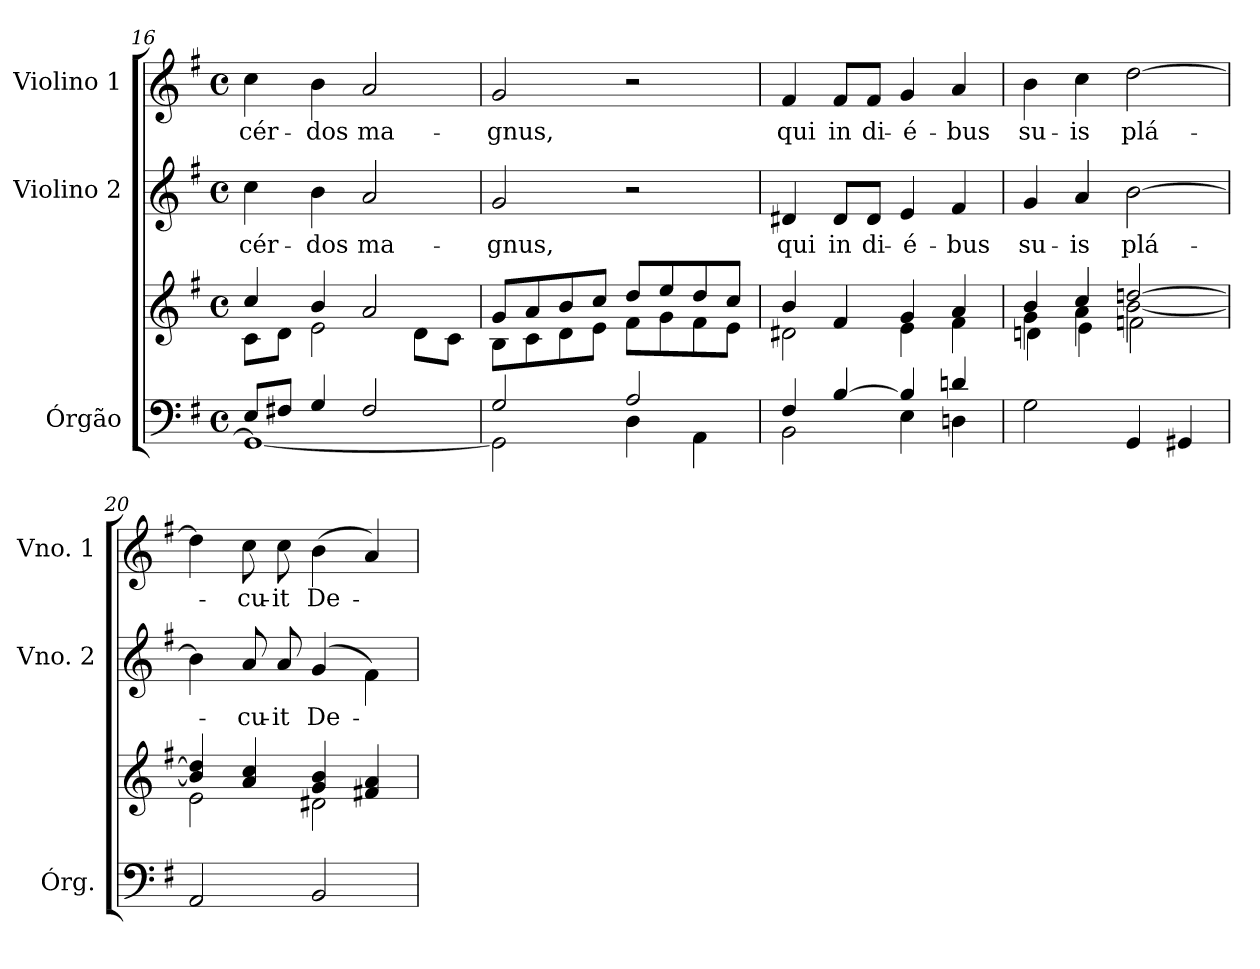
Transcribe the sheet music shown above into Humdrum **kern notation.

**kern	**kern	**kern	**text	**kern	**text
*part3	*part3	*part2	*part2	*part1	*part1
*staff4	*staff3	*staff2	*staff2	*staff1	*staff1
*I"Órgão	*	*I"Violino 2	*	*I"Violino 1	*
*I'Órg.	*	*I'Vno. 2	*	*I'Vno. 1	*
*clefF4	*clefG2	*clefG2	*	*clefG2	*
*k[f#]	*k[f#]	*k[f#]	*	*k[f#]	*
*G:	*G:	*G:	*	*G:	*
*M4/4	*M4/4	*M4/4	*	*M4/4	*
*met(c)	*met(c)	*met(c)	*	*met(c)	*
=16	=16	=16	=16	=16	=16
*^	*^	*	*	*	*
!	!	!	!	!	!LO:LY:b:color=#000000	!	!
!	!	!	!	!	!	!	!LO:LY:b:color=#000000
8Ei/L	1GGi_<	4cci/	8ci\L	4cci\	-cér-	4cci\	-cér-
8F#Xi/J	.	.	8di\J	.	.	.	.
!	!	!	!	!	!LO:LY:b:color=#000000	!	!
!	!	!	!	!	!	!	!LO:LY:b:color=#000000
4Gi/	.	4bi/	2ei\	4bi\	-dos	4bi\	-dos
!	!	!	!	!	!LO:LY:b:color=#000000	!	!
!	!	!	!	!	!	!	!LO:LY:b:color=#000000
2F#i/	.	2ai/	.	2ai/	ma-	2ai/	ma-
.	.	.	8di\L	.	.	.	.
.	.	.	8ci\J	.	.	.	.
=17	=17	=17	=17	=17	=17	=17	=17
!	!	!	!	!	!LO:LY:b:color=#000000	!	!
!	!	!	!	!	!	!	!LO:LY:b:color=#000000
2Gi/	2GGi\]	8gi/L	8Bi\L	2gi/	-gnus,	2gi/	-gnus,
.	.	8ai/	8ci\	.	.	.	.
.	.	8bi/	8di\	.	.	.	.
.	.	8cci/J	8ei\J	.	.	.	.
2Ai/	4Di\	8ddi/L	8f#i\L	2r	.	2r	.
.	.	8eei/	8gi\	.	.	.	.
.	4AAi\	8ddi/	8f#i\	.	.	.	.
.	.	8cci/J	8ei\J	.	.	.	.
!!LO:LB:g=z
=18	=18	=18	=18	=18	=18	=18	=18
!	!	!	!	!	!LO:LY:b:color=#000000	!	!
!	!	!	!	!	!	!	!LO:LY:b:color=#000000
4F#i/	2BBi\	4bi/	2d#Xi\	4d#Xi/	qui	4f#i/	qui
!	!	!	!	!	!LO:LY:b:color=#000000	!	!
!	!	!	!	!	!	!	!LO:LY:b:color=#000000
[>4Bi/	.	4f#i/	.	8d#i/L	in	8f#i/L	in
!	!	!	!	!	!LO:LY:b:color=#000000	!	!
!	!	!	!	!	!	!	!LO:LY:b:color=#000000
.	.	.	.	8d#i/J	di-	8f#i/J	di-
!	!	!	!	!	!LO:LY:b:color=#000000	!	!
!	!	!	!	!	!	!	!LO:LY:b:color=#000000
4Bi/]	4Ei\	4gi/	4ei\	4ei/	-é-	4gi/	-é-
!	!	!	!	!	!LO:LY:b:color=#000000	!	!
!	!	!	!	!	!	!	!LO:LY:b:color=#000000
4dni/	4Dni\	4ai/	4f#i\	4f#i/	-bus	4ai/	-bus
*v	*v	*	*	*	*	*	*
=19	=19	=19	=19	=19	=19	=19
*	*	*^	*	*	*	*
*^	*	*	*	*	*	*	*
!	!	!	!	!	!	!LO:LY:b:color=#000000	!	!
*v	*v	*	*	*	*	*	*	*
*^	*	*	*	*	*	*	*
!	!	!	!	!	!	!	!	!LO:LY:b:color=#000000
*v	*v	*	*	*	*	*	*	*
2Gi\	4bi/	4gi\	4dni\	4gi/	su-	4bi\	su-
!	!	!	!	!	!LO:LY:b:color=#000000	!	!
!	!	!	!	!	!	!	!LO:LY:b:color=#000000
.	4cci/	4ai\	4ei\	4ai/	-is	4cci\	-is
!	!	!	!	!	!LO:LY:b:color=#000000	!	!
!	!	!	!	!	!	!	!LO:LY:b:color=#000000
4GGi/	[>2ddni/	[<2bi\	2fni\	[>2bi\	plá-	[>2ddi\	plá-
4GG#Xi/	.	.	.	.	.	.	.
*	*	*v	*v	*	*	*	*
=20	=20	=20	=20	=20	=20	=20
2AAi/	4bi/] 4ddi]	2ei\	4bi\]	.	4ddi\]	.
!	!	!	!	!LO:LY:b:color=#000000	!	!
!	!	!	!	!	!	!LO:LY:b:color=#000000
.	4ai/ 4cci	.	8ai/	-cu-	8cci\	-cu-
!	!	!	!	!LO:LY:b:color=#000000	!	!
!	!	!	!	!	!	!LO:LY:b:color=#000000
.	.	.	8ai/	-it	8cci\	-it
!	!	!	!	!LO:LY:b:color=#000000	!	!
!	!	!	!	!	!	!LO:LY:b:color=#000000
2BBi/	4gi/ 4bi	2d#Xi\	(4gi/	De-	(4bi\	De-
.	4f#Xi/ 4ai	.	4f#i\)	.	4ai/)	.
*	*v	*v	*	*	*	*
=	=	=	=	=	=
*-	*-	*-	*-	*-	*-
